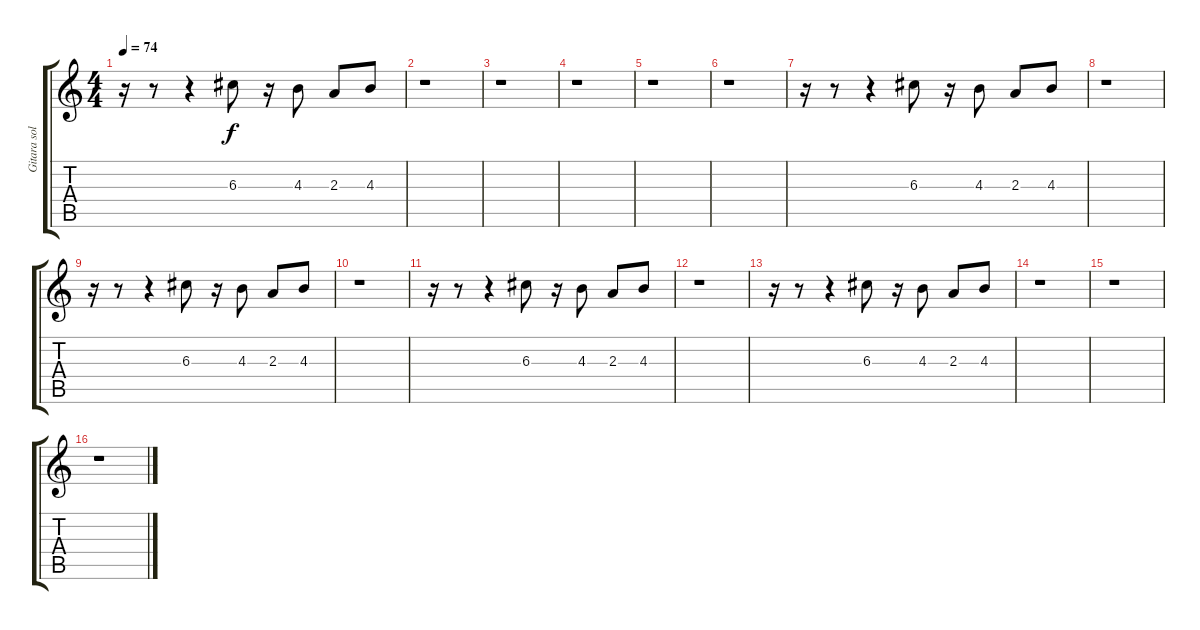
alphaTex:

\track ("Gitara solowa" "Gitara sol") {instrument distortionguitar}
\staff {score tabs}
\tuning (E4 B3 G3 D3 A2 E2) {hide}
\ts (4 4)
\tempo 74
\clef g2
\ks c
r.16{dy f} r.8 r.4 6.3.8 r.16 4.3.8 2.3.8 4.3.8 |
r.1 |
r.1 |
r.1 |
r.1 |
r.1 |
r.16 r.8 r.4 6.3.8 r.16 4.3.8 2.3.8 4.3.8 |
r.1 |
r.16 r.8 r.4 6.3.8 r.16 4.3.8 2.3.8 4.3.8 |
r.1 |
r.16 r.8 r.4 6.3.8 r.16 4.3.8 2.3.8 4.3.8 |
r.1 |
r.16 r.8 r.4 6.3.8 r.16 4.3.8 2.3.8 4.3.8 |
r.1 |
r.1 |
r.1
